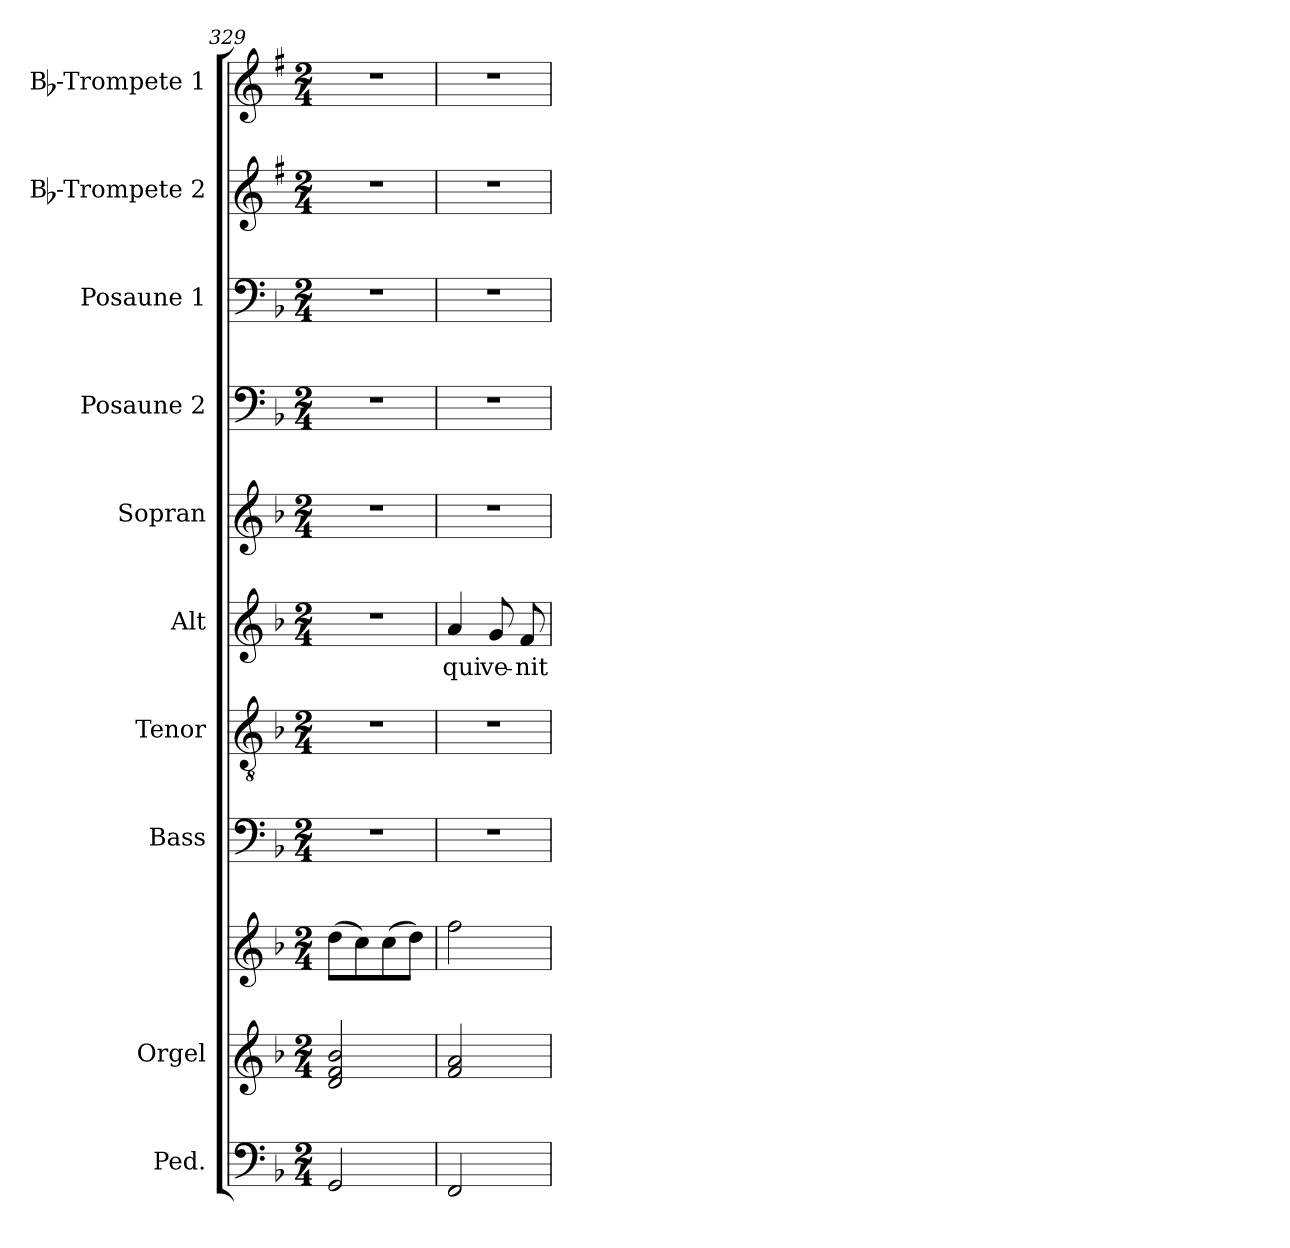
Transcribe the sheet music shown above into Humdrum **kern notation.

**kern	**kern	**kern	**kern	**kern	**kern	**text	**kern	**kern	**kern	**kern	**kern
*part10	*part9	*part9	*part8	*part7	*part6	*part6	*part5	*part4	*part3	*part2	*part1
*staff11	*staff10	*staff9	*staff8	*staff7	*staff6	*staff6	*staff5	*staff4	*staff3	*staff2	*staff1
*I"Ped.	*I"Orgel	*	*I"Bass	*I"Tenor	*I"Alt	*	*I"Sopran	*I"Posaune 2	*I"Posaune 1	*I"Bb-Trompete 2	*I"Bb-Trompete 1
*	*I'Org.	*	*I'B.	*I'T.	*I'A.	*	*I'S.	*I'Pos. 2	*I'Pos. 1	*I'Bb Trp. 2	*I'Bb Trp. 1
*clefF4	*clefG2	*clefG2	*clefF4	*clefGv2	*clefG2	*	*clefG2	*clefF4	*clefF4	*clefG2	*clefG2
*ITrd7c12	*	*	*	*	*	*	*	*	*	*ITrd1c2	*ITrd1c2
*k[b-]	*k[b-]	*k[b-]	*k[b-]	*k[b-]	*k[b-]	*	*k[b-]	*k[b-]	*k[b-]	*k[b-]	*k[b-]
*F:	*F:	*F:	*F:	*F:	*F:	*	*F:	*F:	*F:	*F:	*F:
*M2/4	*M2/4	*M2/4	*M2/4	*M2/4	*M2/4	*	*M2/4	*M2/4	*M2/4	*M2/4	*M2/4
=329	=329	=329	=329	=329	=329	=329	=329	=329	=329	=329	=329
2GGG/	2d/ 2f/ 2b-/	(>8dd\L	2r	2r	2r	.	2r	2r	2r	2r	2r
.	.	8cc\)	.	.	.	.	.	.	.	.	.
.	.	(>8cc\	.	.	.	.	.	.	.	.	.
.	.	8dd\J)	.	.	.	.	.	.	.	.	.
!!LO:LB:g=z
=330	=330	=330	=330	=330	=330	=330	=330	=330	=330	=330	=330
!	!	!	!	!	!	!LO:LY:b	!	!	!	!	!
2FFF/	2f/ 2a/	2ff\	2r	2r	4a/	qui	2r	2r	2r	2r	2r
!	!	!	!	!	!	!LO:LY:b	!	!	!	!	!
.	.	.	.	.	8g/	ve-	.	.	.	.	.
!	!	!	!	!	!	!LO:LY:b	!	!	!	!	!
.	.	.	.	.	8f/	-nit	.	.	.	.	.
=	=	=	=	=	=	=	=	=	=	=	=
*-	*-	*-	*-	*-	*-	*-	*-	*-	*-	*-	*-
